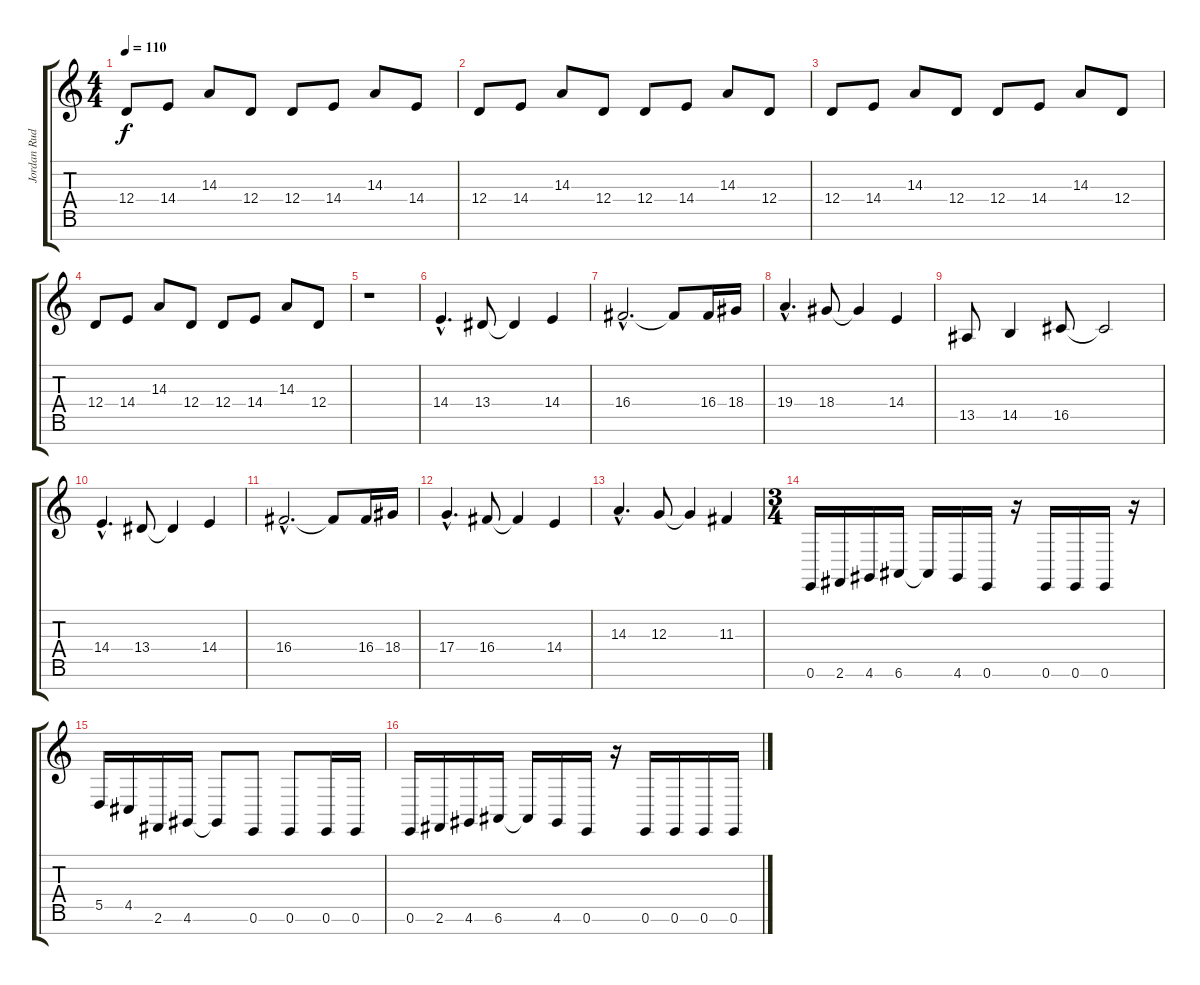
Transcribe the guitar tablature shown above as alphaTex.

\track ("Jordan Rudess - Keyboard" "Jordan Rud") {instrument stringensemble1}
\staff {score tabs}
\tuning (E4 B3 G3 D3 A2 E2 B1) {hide}
\ts (4 4)
\tempo 110
\clef g2
\ks c
12.4.8{dy f} 14.4.8 14.3.8 12.4.8 12.4.8 14.4.8 14.3.8 14.4.8 |
12.4.8 14.4.8 14.3.8 12.4.8 12.4.8 14.4.8 14.3.8 12.4.8 |
12.4.8 14.4.8 14.3.8 12.4.8 12.4.8 14.4.8 14.3.8 12.4.8 |
12.4.8 14.4.8 14.3.8 12.4.8 12.4.8 14.4.8 14.3.8 12.4.8 |
r.1 |
14.4{hac}.4{d} 13.4.8 13.4{t}.4 14.4.4 |
16.4{hac}.2{d} 16.4{t}.8 16.4.16 18.4.16 |
19.4{hac}.4{d} 18.4.8 18.4{t}.4 14.4.4 |
13.5.8 14.5.4 16.5.8 16.5{t}.2 |
14.4{hac}.4{d} 13.4.8 13.4{t}.4 14.4.4 |
16.4{hac}.2{d} 16.4{t}.8 16.4.16 18.4.16 |
17.4{hac}.4{d} 16.4.8 16.4{t}.4 14.4.4 |
14.3{hac}.4{d} 12.3.8 12.3{t}.4 11.3.4 |
\ts (3 4)
0.6.16 2.6.16 4.6.16 6.6.16 6.6{t}.16 4.6.16 0.6.16 r.16 0.6.16 0.6.16 0.6.16 r.16 |
5.5.16 4.5.16 2.6.16 4.6.16 4.6{t}.8 0.6.8 0.6.8 0.6.16 0.6.16 |
0.6.16 2.6.16 4.6.16 6.6.16 6.6{t}.16 4.6.16 0.6.16 r.16 0.6.16 0.6.16 0.6.16 0.6.16
